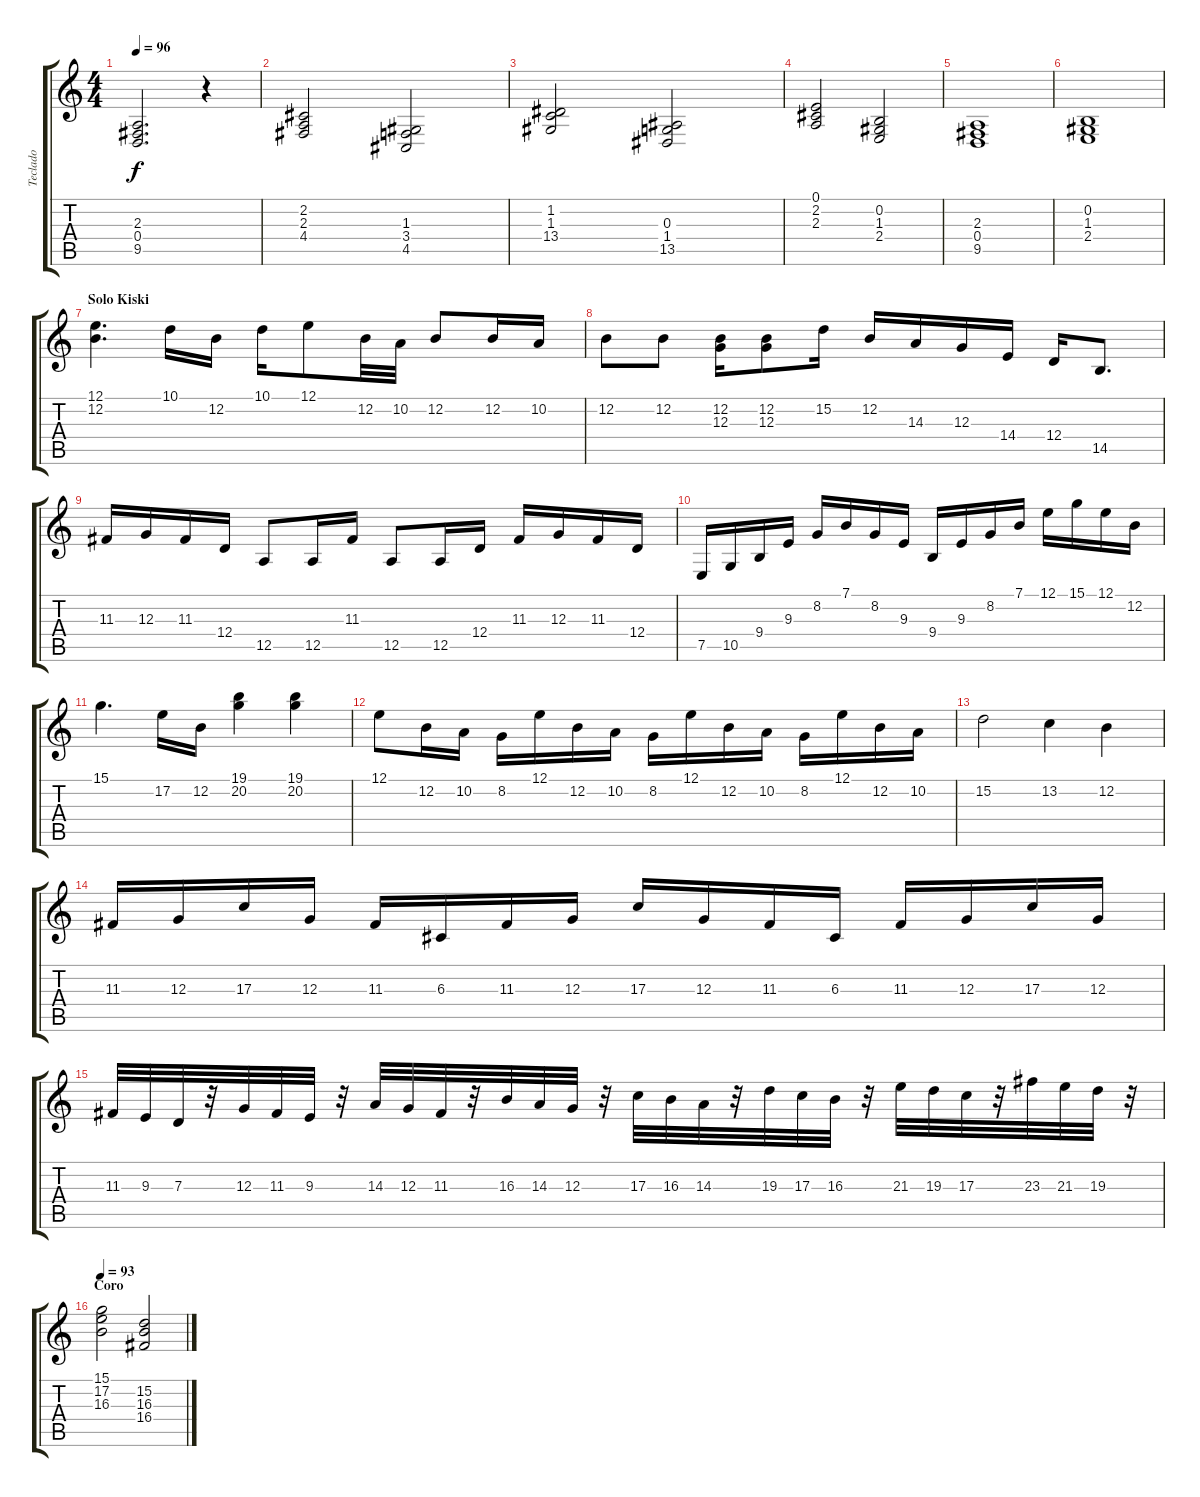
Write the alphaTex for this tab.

\track ("Teclado" "Teclado") {instrument churchorgan}
\staff {score tabs}
\tuning (E4 B3 G3 D3 A2 E2) {hide}
\ts (4 4)
\tempo 96
\clef g2
\ks c
(2.3 0.4 9.5).2{d dy f} r.4 |
(2.2 2.3 4.4).2 (1.3 3.4 4.5).2 |
(1.2 1.3 13.4).2 (0.3 1.4 13.5).2 |
(0.1 2.2 2.3).2 (0.2 1.3 2.4).2 |
(2.3 0.4 9.5).1 |
(0.2 1.3 2.4).1 |
\section ("" "Solo Kiski")
(12.1 12.2).4{d volume 15 instrument lead1square} 10.1.16 12.2.16 10.1.16 12.1.8 12.2.32 10.2.32 12.2.8 12.2.16 10.2.16 |
12.2.8 12.2.8 (12.2 12.3).16 (12.2 12.3).8 15.2.16 12.2.16 14.3.16 12.3.16 14.4.16 12.4.16 14.5.8{d} |
11.3.16 12.3.16 11.3.16 12.4.16 12.5.8 12.5.16 11.3.16 12.5.8 12.5.16 12.4.16 11.3.16 12.3.16 11.3.16 12.4.16 |
7.5.16 10.5.16 9.4.16 9.3.16 8.2.16 7.1.16 8.2.16 9.3.16 9.4.16 9.3.16 8.2.16 7.1.16 12.1.16 15.1.16 12.1.16 12.2.16 |
15.1.4{d} 17.2.16 12.2.16 (19.1 20.2).4 (19.1 20.2).4 |
12.1.8 12.2.16 10.2.16 8.2.16 12.1.16 12.2.16 10.2.16 8.2.16 12.1.16 12.2.16 10.2.16 8.2.16 12.1.16 12.2.16 10.2.16 |
15.2.2 13.2.4 12.2.4 |
11.3.16 12.3.16 17.3.16 12.3.16 11.3.16 6.3.16 11.3.16 12.3.16 17.3.16 12.3.16 11.3.16 6.3.16 11.3.16 12.3.16 17.3.16 12.3.16 |
11.3.32 9.3.32 7.3.32 r.32 12.3.32 11.3.32 9.3.32 r.32 14.3.32 12.3.32 11.3.32 r.32 16.3.32 14.3.32 12.3.32 r.32 17.3.32 16.3.32 14.3.32 r.32 19.3.32 17.3.32 16.3.32 r.32 21.3.32 19.3.32 17.3.32 r.32 23.3.32 21.3.32 19.3.32 r.32 |
\section ("" "Coro")
\tempo 93
(15.1 17.2 16.3).2{volume 11 instrument churchorgan} (15.2 16.3 16.4).2
